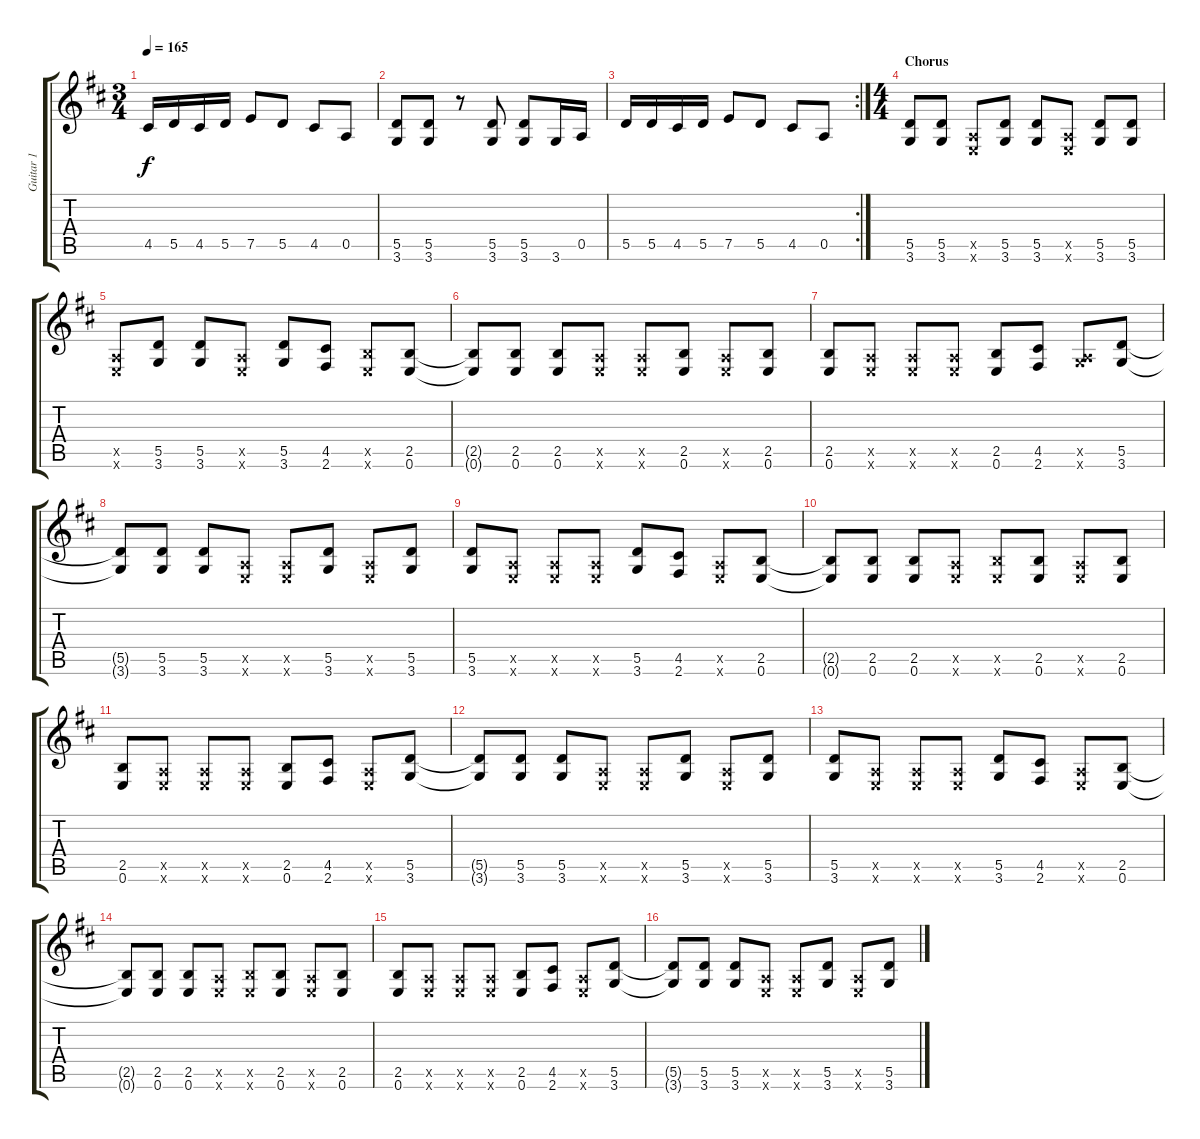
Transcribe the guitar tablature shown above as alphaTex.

\track ("Guitar 1" "Guitar 1") {instrument distortionguitar}
\staff {score tabs}
\tuning (E4 B3 G3 D3 A2 E2) {hide}
\ts (3 4)
\tempo 165
\clef g2
\ks d
4.5.16{dy f} 5.5.16 4.5.16 5.5.16 7.5.8 5.5.8 4.5.8 0.5.8 |
(5.5 3.6).8 (5.5 3.6).8 r.8 (5.5 3.6).8 (5.5 3.6).8 3.6.16 0.5.16 |
\rc 2
5.5.16 5.5.16 4.5.16 5.5.16 7.5.8 5.5.8 4.5.8 0.5.8 |
\ts (4 4)
\section ("" "Chorus")
(5.5 3.6).8 (5.5 3.6).8 (0.5{x} 0.6{x}).8 (5.5 3.6).8 (5.5 3.6).8 (0.5{x} 0.6{x}).8 (5.5 3.6).8 (5.5 3.6).8 |
(0.5{x} 0.6{x}).8 (5.5 3.6).8 (5.5 3.6).8 (0.5{x} 0.6{x}).8 (5.5 3.6).8 (4.5 2.6).8 (2.5{x} 0.6{x}).8 (2.5 0.6).8 |
(2.5{t} 0.6{t}).8 (2.5 0.6).8 (2.5 0.6).8 (0.5{x} 0.6{x}).8 (0.5{x} 0.6{x}).8 (2.5 0.6).8 (0.5{x} 0.6{x}).8 (2.5 0.6).8 |
(2.5 0.6).8 (0.5{x} 0.6{x}).8 (0.5{x} 0.6{x}).8 (0.5{x} 0.6{x}).8 (2.5 0.6).8 (4.5 2.6).8 (0.5{x} 3.6{x}).8 (5.5 3.6).8 |
(5.5{t} 3.6{t}).8 (5.5 3.6).8 (5.5 3.6).8 (0.5{x} 0.6{x}).8 (0.5{x} 0.6{x}).8 (5.5 3.6).8 (0.5{x} 0.6{x}).8 (5.5 3.6).8 |
(5.5 3.6).8 (0.5{x} 0.6{x}).8 (0.5{x} 0.6{x}).8 (0.5{x} 0.6{x}).8 (5.5 3.6).8 (4.5 2.6).8 (0.5{x} 0.6{x}).8 (2.5 0.6).8 |
(2.5{t} 0.6{t}).8 (2.5 0.6).8 (2.5 0.6).8 (0.5{x} 0.6{x}).8 (2.5{x} 0.6{x}).8 (2.5 0.6).8 (0.5{x} 0.6{x}).8 (2.5 0.6).8 |
(2.5 0.6).8 (0.5{x} 0.6{x}).8 (0.5{x} 0.6{x}).8 (0.5{x} 0.6{x}).8 (2.5 0.6).8 (4.5 2.6).8 (0.5{x} 0.6{x}).8 (5.5 3.6).8 |
(5.5{t} 3.6{t}).8 (5.5 3.6).8 (5.5 3.6).8 (0.5{x} 0.6{x}).8 (0.5{x} 0.6{x}).8 (5.5 3.6).8 (0.5{x} 0.6{x}).8 (5.5 3.6).8 |
(5.5 3.6).8 (0.5{x} 0.6{x}).8 (0.5{x} 0.6{x}).8 (0.5{x} 0.6{x}).8 (5.5 3.6).8 (4.5 2.6).8 (0.5{x} 0.6{x}).8 (2.5 0.6).8 |
(2.5{t} 0.6{t}).8 (2.5 0.6).8 (2.5 0.6).8 (0.5{x} 0.6{x}).8 (2.5{x} 0.6{x}).8 (2.5 0.6).8 (0.5{x} 0.6{x}).8 (2.5 0.6).8 |
(2.5 0.6).8 (0.5{x} 0.6{x}).8 (0.5{x} 0.6{x}).8 (0.5{x} 0.6{x}).8 (2.5 0.6).8 (4.5 2.6).8 (0.5{x} 0.6{x}).8 (5.5 3.6).8 |
(5.5{t} 3.6{t}).8 (5.5 3.6).8 (5.5 3.6).8 (0.5{x} 0.6{x}).8 (0.5{x} 0.6{x}).8 (5.5 3.6).8 (0.5{x} 0.6{x}).8 (5.5 3.6).8
